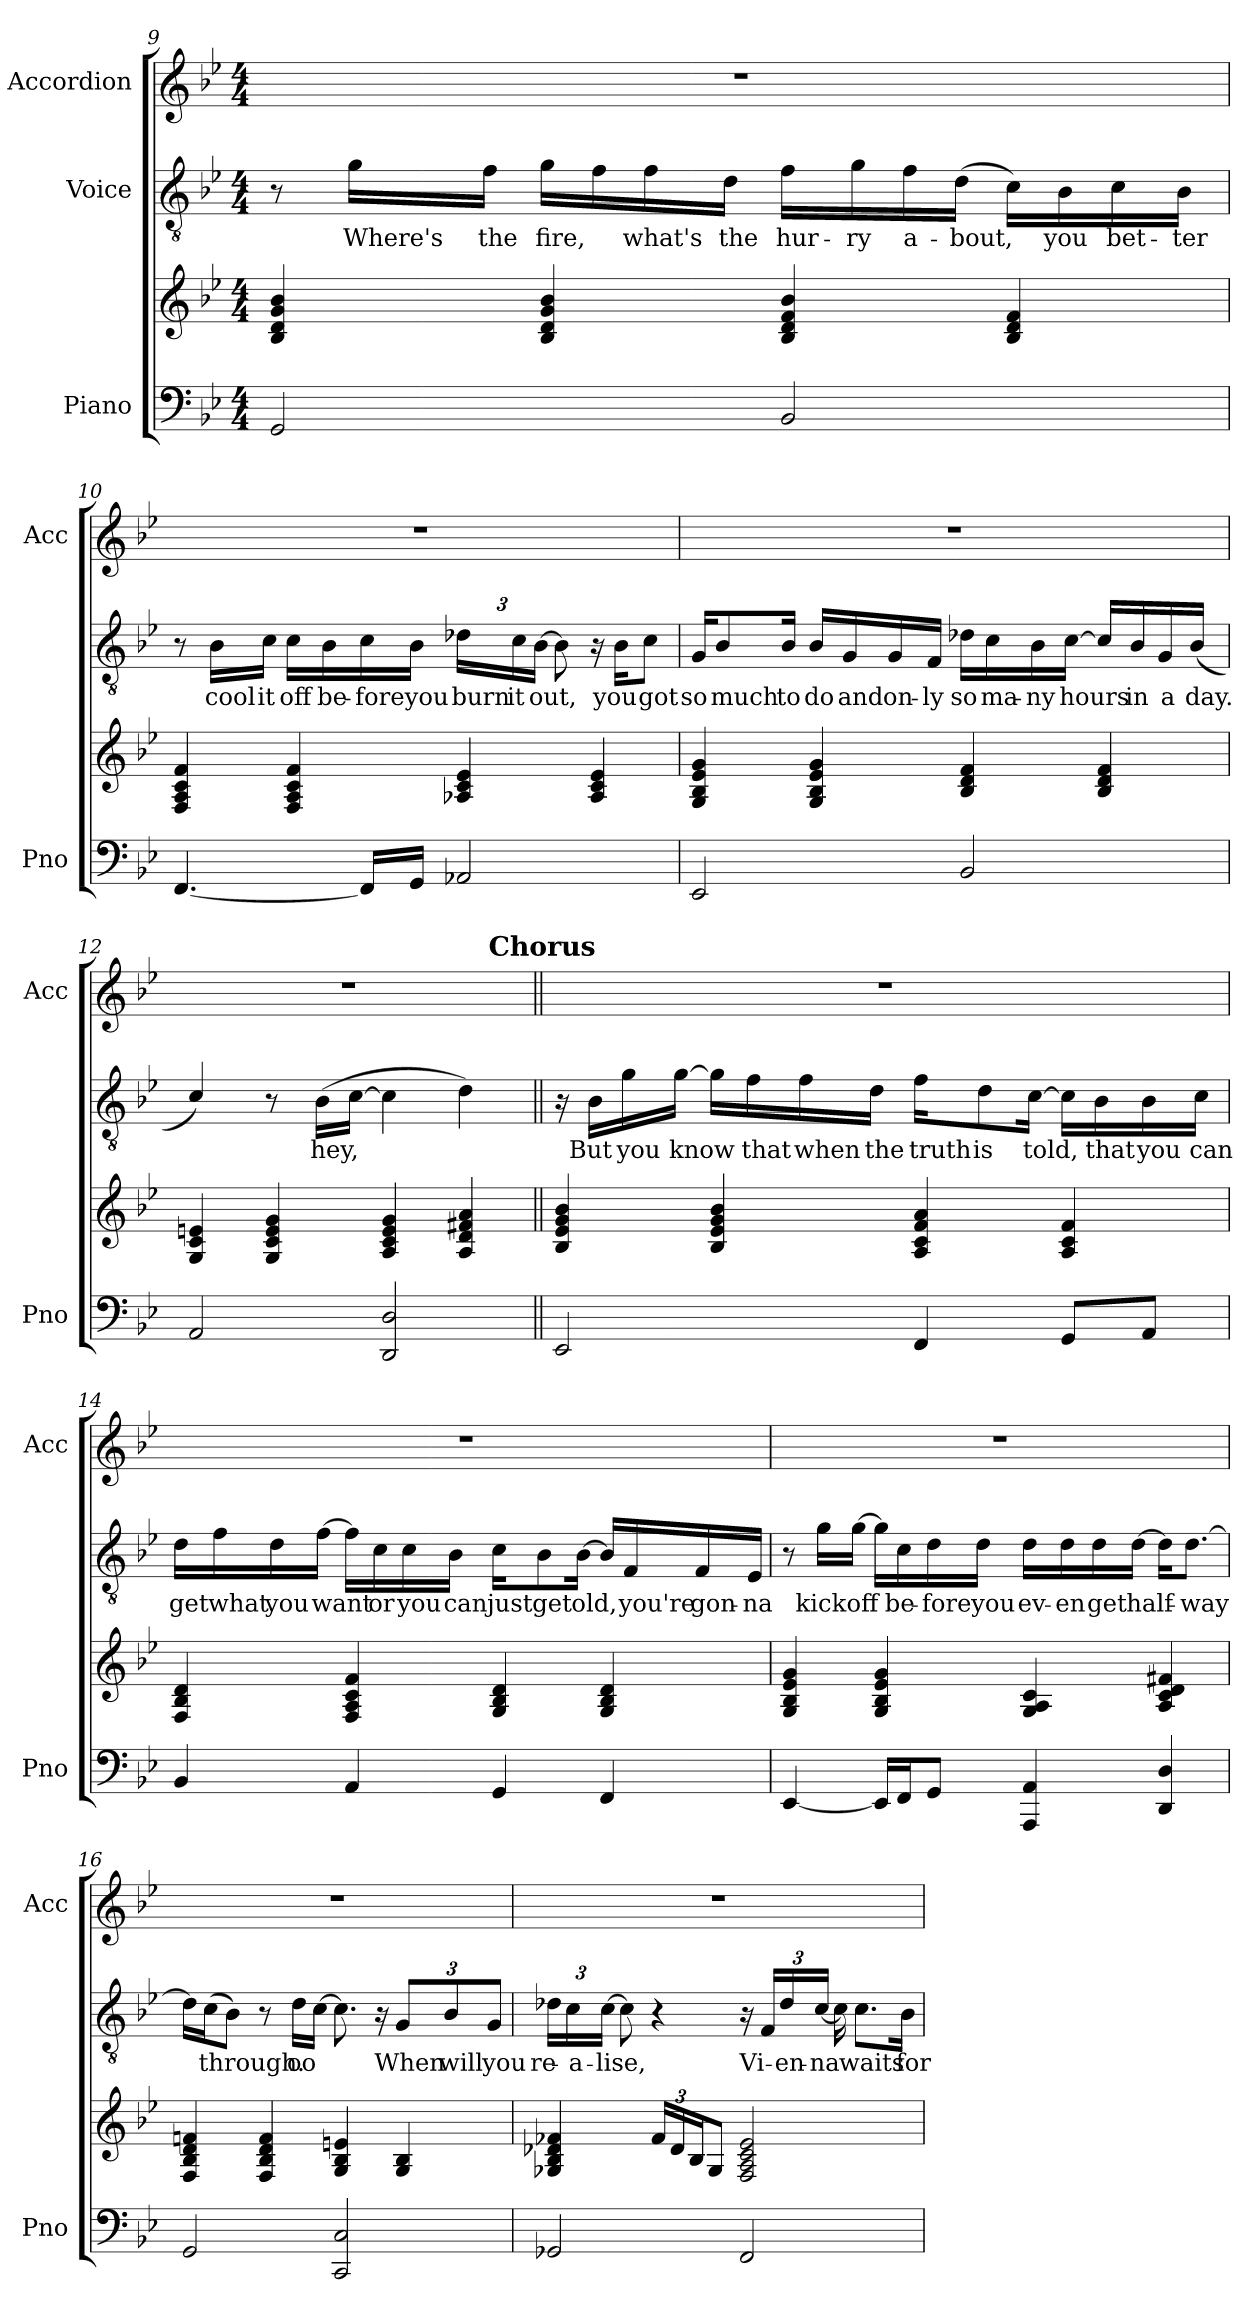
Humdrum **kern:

**kern	**kern	**kern	**text	**kern
*part3	*part3	*part2	*part2	*part1
*staff4	*staff3	*staff2	*staff2	*staff1
*I"Piano	*	*I"Voice	*	*I"Accordion
*I'Pno	*	*	*	*I'Acc
!!LO:LB:g=z
*clefF4	*clefG2	*clefGv2	*	*clefG2
*k[b-e-]	*k[b-e-]	*k[b-e-]	*	*k[b-e-]
*M4/4	*M4/4	*M4/4	*	*M4/4
=9	=9	=9	=9	=9
2GG/	4B-/ 4d/ 4g/ 4b-/	8r	.	1r
!	!	!	!LO:LY:b	!
.	.	16g\LL	Where's	.
!	!	!	!LO:LY:b	!
.	.	16f\JJ	the	.
!	!	!	!LO:LY:b	!
.	4B-/ 4d/ 4g/ 4b-/	16g\LL	fire,	.
.	.	16f\	.	.
!	!	!	!LO:LY:b	!
.	.	16f\	what's	.
!	!	!	!LO:LY:b	!
.	.	16d\JJ	the	.
!	!	!	!LO:LY:b	!
2BB-/	4B-/ 4d/ 4f/ 4b-/	16f\LL	hur-	.
!	!	!	!LO:LY:b	!
.	.	16g\	-ry	.
!	!	!	!LO:LY:b	!
.	.	16f\	a-	.
!	!	!	!LO:LY:b	!
.	.	(>16d\JJ	-bout,	.
.	4B-/ 4d/ 4f/	16c\LL)	.	.
!	!	!	!LO:LY:b	!
.	.	16B-\	you	.
!	!	!	!LO:LY:b	!
.	.	16c\	bet-	.
!	!	!	!LO:LY:b	!
.	.	16B-\JJ	-ter	.
=10	=10	=10	=10	=10
[4.FF/	4F/ 4A/ 4c/ 4f/	8r	.	1r
!	!	!	!LO:LY:b	!
.	.	16B-\LL	cool	.
!	!	!	!LO:LY:b	!
.	.	16c\JJ	it	.
!	!	!	!LO:LY:b	!
.	4F/ 4A/ 4c/ 4f/	16c\LL	off	.
!	!	!	!LO:LY:b	!
.	.	16B-\	be-	.
!	!	!	!LO:LY:b	!
16FF/LL]	.	16c\	-fore	.
!	!	!	!LO:LY:b	!
16GG/JJ	.	16B-\JJ	you	.
*	*	*Xbrackettup	*	*
!	!	!	!LO:LY:b	!
2AA-X/	4A-X/ 4c/ 4e-/	24d-X\LL	burn	.
!	!	!	!LO:LY:b	!
.	.	24c\	it	.
!	!	!	!LO:LY:b	!
.	.	[24B-\JJ	out,	.
.	.	8B-\]	.	.
.	4A-/ 4c/ 4e-/	16r	.	.
!	!	!	!LO:LY:b	!
.	.	16B-\KL	you	.
!	!	!	!LO:LY:b	!
.	.	8c\J	got	.
!!LO:LB:g=z
=11	=11	=11	=11	=11
!	!	!	!LO:LY:b	!
2EE-/	4G/ 4B-/ 4e-/ 4g/	16G/KL	so	1r
!	!	!	!LO:LY:b	!
.	.	8B-/	much	.
!	!	!	!LO:LY:b	!
.	.	16B-/Jk	to	.
!	!	!	!LO:LY:b	!
.	4G/ 4B-/ 4e-/ 4g/	16B-/LL	do	.
!	!	!	!LO:LY:b	!
.	.	16G/	and	.
!	!	!	!LO:LY:b	!
.	.	16G/	on-	.
!	!	!	!LO:LY:b	!
.	.	16F/JJ	-ly	.
!	!	!	!LO:LY:b	!
2BB-/	4B-/ 4d/ 4f/	16d-X\LL	so	.
!	!	!	!LO:LY:b	!
.	.	16c\	ma-	.
!	!	!	!LO:LY:b	!
.	.	16B-\	-ny	.
!	!	!	!LO:LY:b	!
.	.	[16c\JJ	hours	.
.	4B-/ 4d/ 4f/	16c/LL]	.	.
!	!	!	!LO:LY:b	!
.	.	16B-/	in	.
!	!	!	!LO:LY:b	!
.	.	16G/	a	.
!	!	!	!LO:LY:b	!
.	.	(<16B-/JJ	day.	.
=12	=12	=12	=12	=12
2AA/	4G/ 4c/ 4en/	4c/)	.	1r
.	4G/ 4c/ 4e/ 4g/	8r	.	.
!	!	!	!LO:LY:b	!
.	.	(>16B-\LL	hey,	.
.	.	[16c\JJ	.	.
2DD/ 2D/	4A/ 4c/ 4e/ 4g/	4c\]	.	.
.	4A/ 4d/ 4f#X/ 4a/	4d\)	.	.
!!LO:PB:g=z
!!LO:REH:place=s1:a:B:enc=none:t=Chorus
=13||	=13||	=13||	=13||	=13||
2EE-/	4B-/ 4e-/ 4g/ 4b-/	16r	.	1r
!	!	!	!LO:LY:b	!
.	.	16B-\LL	But	.
!	!	!	!LO:LY:b	!
.	.	16g\	you	.
!	!	!	!LO:LY:b	!
.	.	[16g\JJ	know	.
.	4B-/ 4e-/ 4g/ 4b-/	16g\LL]	.	.
!	!	!	!LO:LY:b	!
.	.	16f\	that	.
!	!	!	!LO:LY:b	!
.	.	16f\	when	.
!	!	!	!LO:LY:b	!
.	.	16d\JJ	the	.
!	!	!	!LO:LY:b	!
4FF/	4A/ 4c/ 4f/ 4a/	16f\KL	truth	.
!	!	!	!LO:LY:b	!
.	.	8d\	is	.
!	!	!	!LO:LY:b	!
.	.	[16c\Jk	told,	.
8GG/L	4A/ 4c/ 4f/	16c\LL]	.	.
!	!	!	!LO:LY:b	!
.	.	16B-\	that	.
!	!	!	!LO:LY:b	!
8AA/J	.	16B-\	you	.
!	!	!	!LO:LY:b	!
.	.	16c\JJ	can	.
=14	=14	=14	=14	=14
!	!	!	!LO:LY:b	!
4BB-/	4F/ 4B-/ 4d/	16d\LL	get	1r
!	!	!	!LO:LY:b	!
.	.	16f\	what	.
!	!	!	!LO:LY:b	!
.	.	16d\	you	.
!	!	!	!LO:LY:b	!
.	.	[16f\JJ	want	.
4AA/	4F/ 4A/ 4c/ 4f/	16f\LL]	.	.
!	!	!	!LO:LY:b	!
.	.	16c\	or	.
!	!	!	!LO:LY:b	!
.	.	16c\	you	.
!	!	!	!LO:LY:b	!
.	.	16B-\JJ	can	.
!	!	!	!LO:LY:b	!
4GG/	4G/ 4B-/ 4d/	16c\KL	just	.
!	!	!	!LO:LY:b	!
.	.	8B-\	get	.
!	!	!	!LO:LY:b	!
.	.	[16B-\Jk	old,	.
4FF/	4G/ 4B-/ 4d/	16B-/LL]	.	.
!	!	!	!LO:LY:b	!
.	.	16F/	you're	.
!	!	!	!LO:LY:b	!
.	.	16F/	gon-	.
!	!	!	!LO:LY:b	!
.	.	16E-/JJ	-na	.
!!LO:LB:g=z
=15	=15	=15	=15	=15
[4EE-/	4G/ 4B-/ 4e-/ 4g/	8r	.	1r
!	!	!	!LO:LY:b	!
.	.	16g\LL	kick	.
!	!	!	!LO:LY:b	!
.	.	[16g\JJ	off	.
16EE-/LL]	4G/ 4B-/ 4e-/ 4g/	16g\LL]	.	.
!	!	!	!LO:LY:b	!
16FF/J	.	16c\	be-	.
!	!	!	!LO:LY:b	!
8GG/J	.	16d\	-fore	.
!	!	!	!LO:LY:b	!
.	.	16d\JJ	you	.
!	!	!	!LO:LY:b	!
4AAA/ 4AA/	4G/ 4A/ 4c/	16d\LL	ev-	.
!	!	!	!LO:LY:b	!
.	.	16d\	-en	.
!	!	!	!LO:LY:b	!
.	.	16d\	get	.
!	!	!	!LO:LY:b	!
.	.	[16d\JJ	half-	.
4DD/ 4D/	4A/ 4c/ 4d/ 4f#X/	16d\KL]	.	.
!	!	!	!LO:LY:b	!
.	.	[8.d\J	-way	.
=16	=16	=16	=16	=16
2GG/	4F/ 4B-/ 4d/ 4fni/	16d\LL]	.	1r
!	!	!	!LO:LY:b	!
.	.	(>16c\J	through.	.
.	.	8B-\J)	.	.
.	4F/ 4B-/ 4d/ 4f/	8r	.	.
!	!	!	!LO:LY:b	!
.	.	16d\LL	oo	.
.	.	[16c\JJ	.	.
2CC/ 2C/	4G/ 4B-/ 4en/	8.c\]	.	.
.	.	16r	.	.
!	!	!	!LO:LY:b	!
.	4G/ 4B-/	12G/L	When	.
!	!	!	!LO:LY:b	!
.	.	12B-/	will	.
!	!	!	!LO:LY:b	!
.	.	12G/J	you	.
!!LO:LB:g=z
=17	=17	=17	=17	=17
!	!	!	!LO:LY:b	!
2GG-X/	4G-X/ 4B-/ 4d-X/ 4f-X/	24d-X\LL	re-	1r
!	!	!	!LO:LY:b	!
.	.	24c\	-a-	.
!	!	!	!LO:LY:b	!
.	.	[24c\JJ	-lise,	.
.	.	8c\]	.	.
*	*Xbrackettup	*	*	*
.	24f-/LL	4r	.	.
.	24d-/	.	.	.
.	24B-/J	.	.	.
.	8G-/J	.	.	.
2FF/	2F/ 2A/ 2c/ 2e-/	16r	.	.
!	!	!	!LO:LY:b	!
.	.	24F/LL	Vi-	.
!	!	!	!LO:LY:b	!
.	.	24d-/	-en-	.
!	!	!	!LO:LY:b	!
.	.	[24c/JJ	-na	.
.	.	16c\]	.	.
!	!	!	!LO:LY:b	!
.	.	8.c\L	waits	.
!	!	!	!LO:LY:b	!
.	.	16B-\Jk	for	.
=	=	=	=	=
*-	*-	*-	*-	*-
